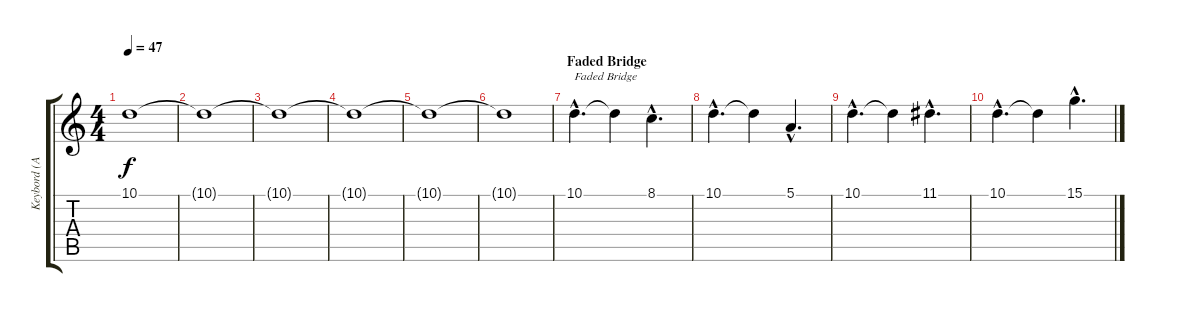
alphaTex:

\track ("Keybord (Atmo1)" "Keybord (A") {instrument choiraahs}
\staff {score tabs}
\tuning (E4 B3 G3 D3 A2 E2) {hide}
\ts (4 4)
\tempo 47
\clef g2
\ks c
10.1{t}.1{dy f} |
10.1{t}.1 |
10.1{t}.1 |
10.1{t}.1 |
10.1{t}.1 |
10.1{t}.1 |
\section ("" "Faded Bridge")
10.1{hac}.4{d txt "Faded Bridge"} 10.1{t}.4 8.1{hac}.4{d} |
10.1{hac}.4{d volume 0} 10.1{t}.4 5.1{hac}.4{d} |
10.1{hac}.4{d} 10.1{t}.4 11.1{hac}.4{d} |
10.1{hac}.4{d} 10.1{t}.4 15.1{hac}.4{d}
